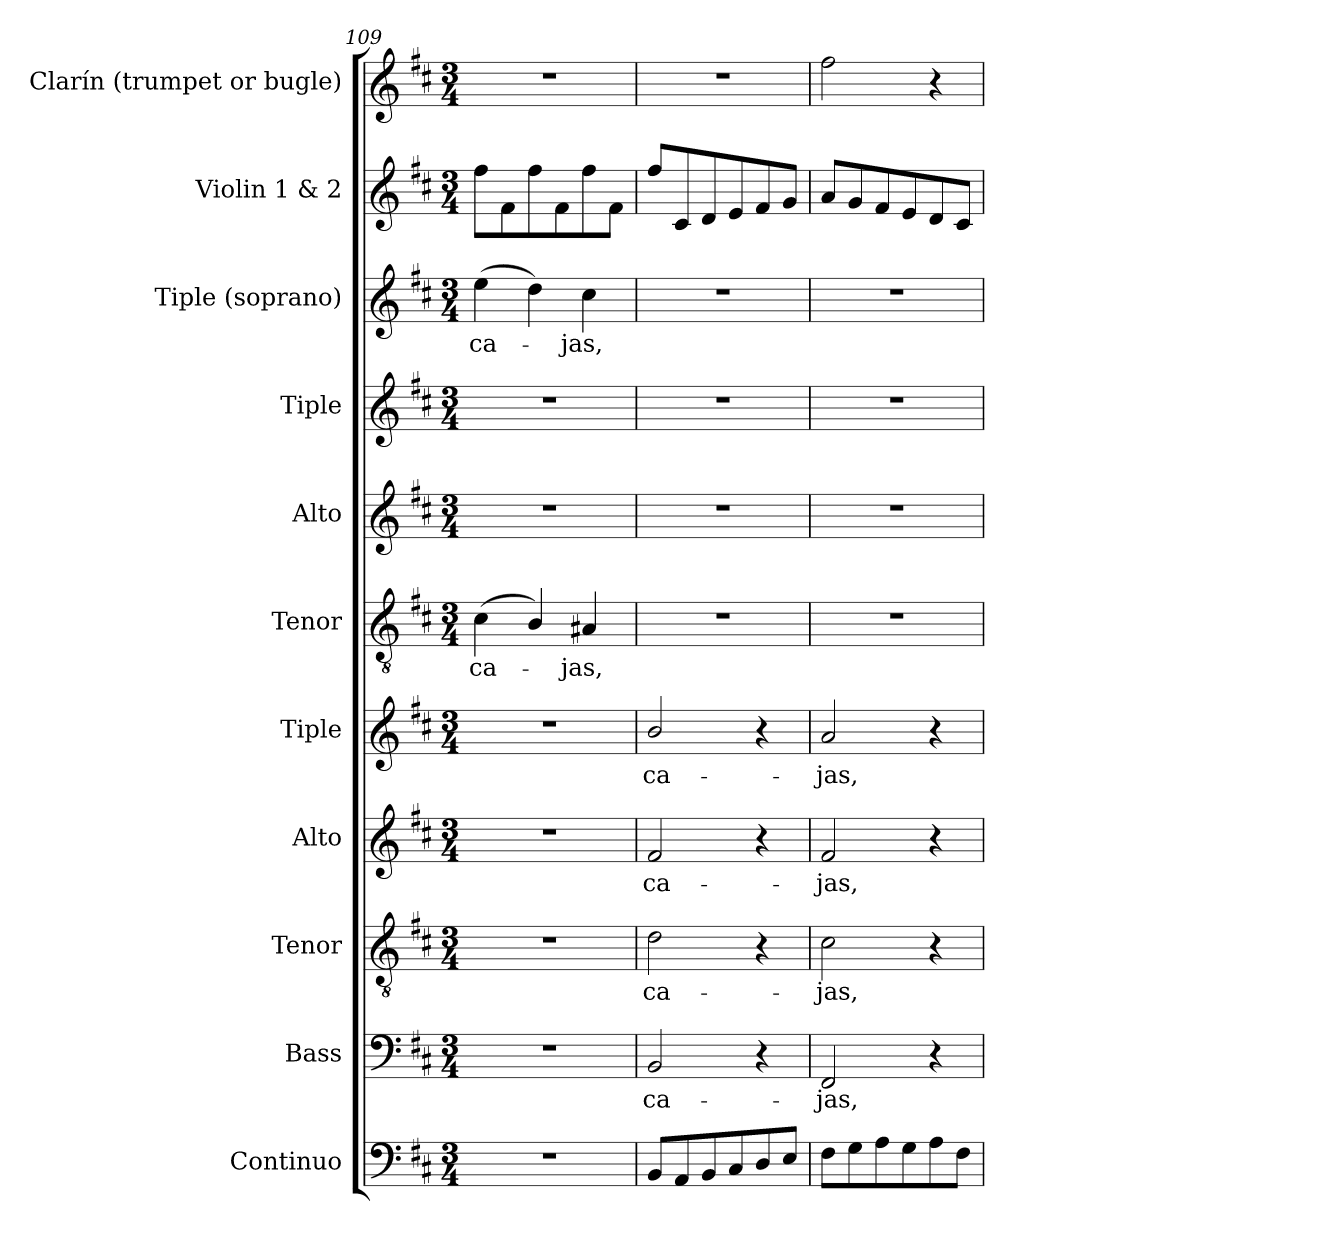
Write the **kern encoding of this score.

**kern	**kern	**text	**kern	**text	**kern	**text	**kern	**text	**kern	**text	**kern	**kern	**kern	**text	**kern	**kern
*part11	*part10	*part10	*part9	*part9	*part8	*part8	*part7	*part7	*part6	*part6	*part5	*part4	*part3	*part3	*part2	*part1
*staff11	*staff10	*staff10	*staff9	*staff9	*staff8	*staff8	*staff7	*staff7	*staff6	*staff6	*staff5	*staff4	*staff3	*staff3	*staff2	*staff1
*I"Continuo	*I"Bass	*	*I"Tenor	*	*I"Alto	*	*I"Tiple	*	*I"Tenor	*	*I"Alto	*I"Tiple	*I"Tiple (soprano)	*	*I"Violin 1  & 2	*I"Clarín (trumpet or bugle)
*I'Cont.	*I'B.	*	*I'T.	*	*I'A.	*	*	*	*I'T.	*	*I'A.	*	*I'S.	*	*	*I'Tr.
*clefF4	*clefF4	*	*clefGv2	*	*clefG2	*	*clefG2	*	*clefGv2	*	*clefG2	*clefG2	*clefG2	*	*clefG2	*clefG2
*	*	*	*ITrd7c12	*	*	*	*	*	*ITrd7c12	*	*	*	*	*	*	*
*k[f#c#]	*k[f#c#]	*	*k[f#c#]	*	*k[f#c#]	*	*k[f#c#]	*	*k[f#c#]	*	*k[f#c#]	*k[f#c#]	*k[f#c#]	*	*k[f#c#]	*k[f#c#]
*D:	*D:	*	*D:	*	*D:	*	*D:	*	*D:	*	*D:	*D:	*D:	*	*D:	*D:
*M3/4	*M3/4	*	*M3/4	*	*M3/4	*	*M3/4	*	*M3/4	*	*M3/4	*M3/4	*M3/4	*	*M3/4	*M3/4
=109	=109	=109	=109	=109	=109	=109	=109	=109	=109	=109	=109	=109	=109	=109	=109	=109
!LO:N:vis=1	!LO:N:vis=1	!	!LO:N:vis=1	!	!LO:N:vis=1	!	!LO:N:vis=1	!	!	!	!	!	!	!	!	!
!	!	!	!	!	!	!	!	!	!	!LO:LY:b:color=#000000	!LO:N:vis=1	!LO:N:vis=1	!	!	!	!
!	!	!	!	!	!	!	!	!	!	!	!	!	!	!LO:LY:b:color=#000000	!	!LO:N:vis=1
2.r	2.r	.	2.r	.	2.r	.	2.r	.	(4C#i\	ca-	2.r	2.r	(4eei\	ca-	8ff#i\L	2.r
.	.	.	.	.	.	.	.	.	.	.	.	.	.	.	8f#i\	.
.	.	.	.	.	.	.	.	.	4BBi/)	.	.	.	4ddi\)	.	8ff#i\	.
.	.	.	.	.	.	.	.	.	.	.	.	.	.	.	8f#i\	.
!	!	!	!	!	!	!	!	!	!	!LO:LY:b:color=#000000	!	!	!	!	!	!
!	!	!	!	!	!	!	!	!	!	!	!	!	!	!LO:LY:b:color=#000000	!	!
.	.	.	.	.	.	.	.	.	4AA#Xi/	-jas,	.	.	4cc#i\	-jas,	8ff#i\	.
.	.	.	.	.	.	.	.	.	.	.	.	.	.	.	8f#i\J	.
=110	=110	=110	=110	=110	=110	=110	=110	=110	=110	=110	=110	=110	=110	=110	=110	=110
!	!	!LO:LY:b:color=#000000	!	!	!	!	!	!	!	!	!	!	!	!	!	!
!	!	!	!	!LO:LY:b:color=#000000	!	!	!	!	!	!	!	!	!	!	!	!
!	!	!	!	!	!	!LO:LY:b:color=#000000	!	!	!	!	!	!	!	!	!	!
!	!	!	!	!	!	!	!	!LO:LY:b:color=#000000	!LO:N:vis=1	!	!LO:N:vis=1	!LO:N:vis=1	!LO:N:vis=1	!	!	!LO:N:vis=1
8BBi/L	2BBi/	ca-	2Di\	ca-	2f#i/	ca-	2bi/	ca-	2.r	.	2.r	2.r	2.r	.	8ff#i/L	2.r
8AAi/	.	.	.	.	.	.	.	.	.	.	.	.	.	.	8c#i/	.
8BBi/	.	.	.	.	.	.	.	.	.	.	.	.	.	.	8di/	.
8C#i/	.	.	.	.	.	.	.	.	.	.	.	.	.	.	8ei/	.
8Di/	4r	.	4r	.	4r	.	4r	.	.	.	.	.	.	.	8f#i/	.
8Ei/J	.	.	.	.	.	.	.	.	.	.	.	.	.	.	8gi/J	.
=111	=111	=111	=111	=111	=111	=111	=111	=111	=111	=111	=111	=111	=111	=111	=111	=111
!	!	!LO:LY:b:color=#000000	!	!	!	!	!	!	!	!	!	!	!	!	!	!
!	!	!	!	!LO:LY:b:color=#000000	!	!	!	!	!	!	!	!	!	!	!	!
!	!	!	!	!	!	!LO:LY:b:color=#000000	!	!	!	!	!	!	!	!	!	!
!	!	!	!	!	!	!	!	!LO:LY:b:color=#000000	!LO:N:vis=1	!	!LO:N:vis=1	!LO:N:vis=1	!LO:N:vis=1	!	!	!
8F#i\L	2FF#i/	-jas,	2C#i\	-jas,	2f#i/	-jas,	2ai/	-jas,	2.r	.	2.r	2.r	2.r	.	8ai/L	2ff#i\
8Gi\	.	.	.	.	.	.	.	.	.	.	.	.	.	.	8gi/	.
8Ai\	.	.	.	.	.	.	.	.	.	.	.	.	.	.	8f#i/	.
8Gi\	.	.	.	.	.	.	.	.	.	.	.	.	.	.	8ei/	.
8Ai\	4r	.	4r	.	4r	.	4r	.	.	.	.	.	.	.	8di/	4r
8F#i\J	.	.	.	.	.	.	.	.	.	.	.	.	.	.	8c#i/J	.
=	=	=	=	=	=	=	=	=	=	=	=	=	=	=	=	=
*-	*-	*-	*-	*-	*-	*-	*-	*-	*-	*-	*-	*-	*-	*-	*-	*-
